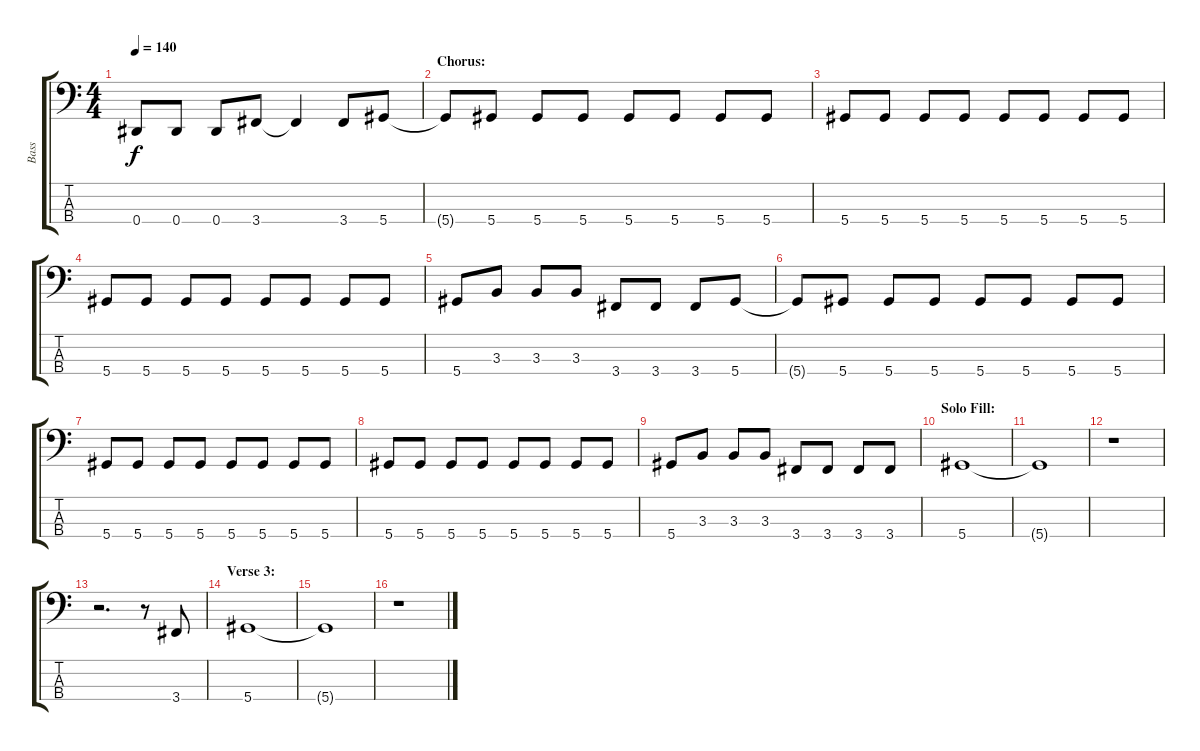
\track ("Bass" "Bass") {instrument electricbasspick}
\staff {score tabs}
\tuning (Gb2 Db2 Ab1 Eb1) {hide}
\ts (4 4)
\tempo 140
\clef f4
\ks c
0.4.8{dy f} 0.4.8 0.4.8 3.4.8 3.4{t}.4 3.4.8 5.4.8 |
\section ("" "Chorus:")
5.4{t}.8 5.4.8 5.4.8 5.4.8 5.4.8 5.4.8 5.4.8 5.4.8 |
5.4.8 5.4.8 5.4.8 5.4.8 5.4.8 5.4.8 5.4.8 5.4.8 |
5.4.8 5.4.8 5.4.8 5.4.8 5.4.8 5.4.8 5.4.8 5.4.8 |
5.4.8 3.3.8 3.3.8 3.3.8 3.4.8 3.4.8 3.4.8 5.4.8 |
5.4{t}.8 5.4.8 5.4.8 5.4.8 5.4.8 5.4.8 5.4.8 5.4.8 |
5.4.8 5.4.8 5.4.8 5.4.8 5.4.8 5.4.8 5.4.8 5.4.8 |
5.4.8 5.4.8 5.4.8 5.4.8 5.4.8 5.4.8 5.4.8 5.4.8 |
5.4.8 3.3.8 3.3.8 3.3.8 3.4.8 3.4.8 3.4.8 3.4.8 |
\section ("" "Solo Fill:")
5.4.1 |
5.4{t}.1 |
r.1 |
r.2{d} r.8 3.4.8 |
\section ("" "Verse 3:")
5.4.1 |
5.4{t}.1 |
r.1
